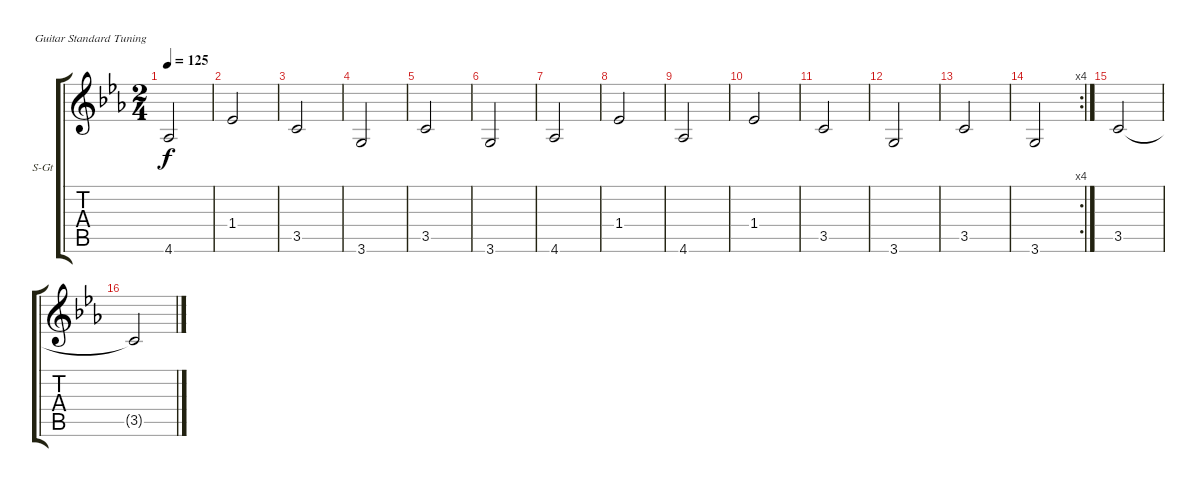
\bracketExtendMode groupsimilarinstruments
\firstSystemTrackNameOrientation horizontal
\otherSystemsTrackNameOrientation horizontal
\track ("ðèòì" "S-Gt") {instrument acousticguitarsteel}
\staff {score tabs}
\tuning (E4 B3 G3 D3 A2 E2)
\ts (2 4)
\tempo 125
\clef g2
\ks cminor
4.6.2{dy f} |
1.4.2 |
3.5.2 |
3.6.2 |
3.5.2 |
3.6.2 |
4.6.2 |
1.4.2 |
4.6.2 |
1.4.2 |
3.5.2 |
3.6.2 |
3.5.2 |
\rc 4
3.6.2 |
3.5.2 |
3.5{t}.2
